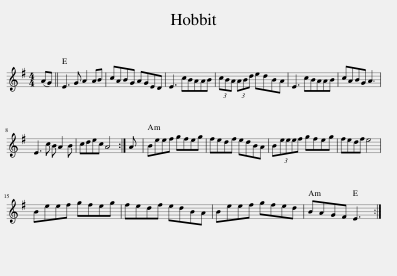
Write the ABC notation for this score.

X:1
L:1/8
M:4/4
I:linebreak $
K:Emin
V:1 treble
V:1
 (AG) || E3 G A2 AB | cABG AGED | E3 cBAAB | (3cBA (3ABd edBA | %5
 E3 cBAAB | cABG A3 |$ E3 c B A2 B | cdec A4 :| A | %10
 Beef gfeg | fedf edBA | B(3eeef gfeg | fedf e4 |$ Beef gfeg | %15
 fedf edBA | Beef gfed | BAGF E3 :| %18
